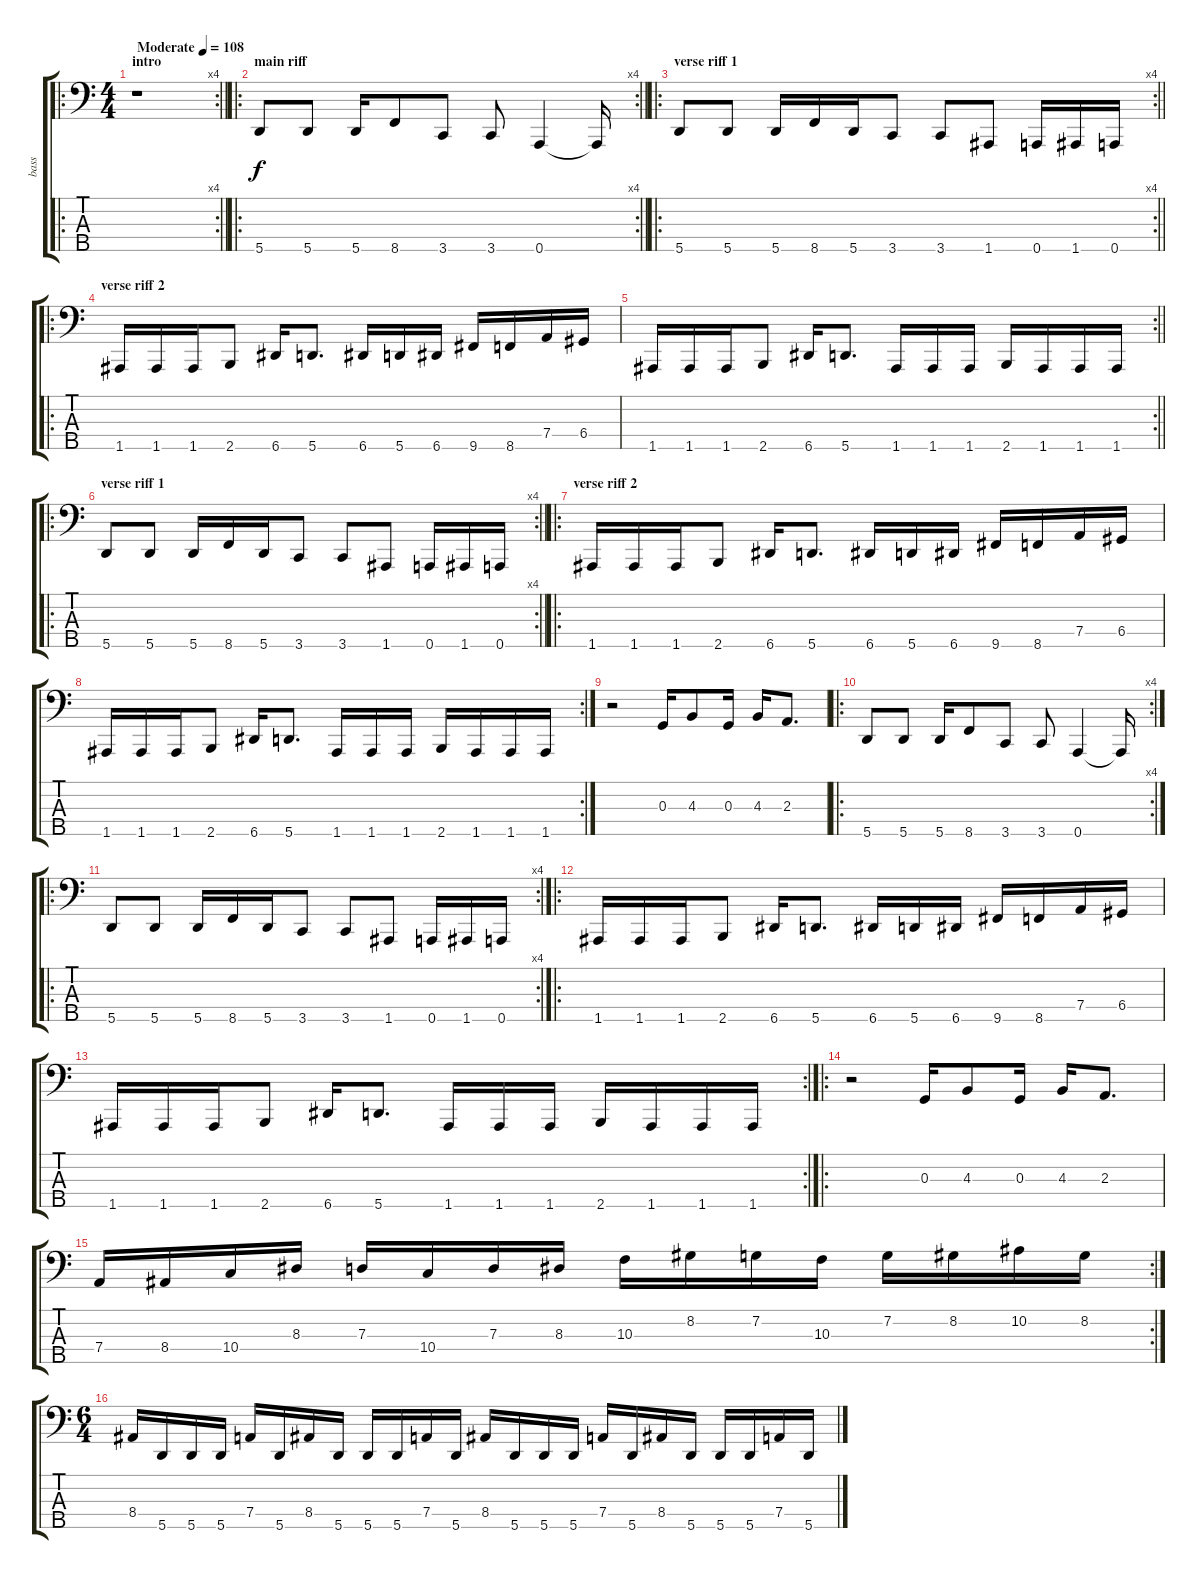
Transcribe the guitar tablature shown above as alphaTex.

\track ("bass" "bass") {instrument electricbassfinger}
\staff {score tabs}
\tuning (F2 C2 G1 D1 A0) {hide}
\ro
\rc 4
\ts (4 4)
\section ("" "intro")
\tempo (108 "Moderate")
\clef f4
\barLineRight lightlight
\ks c
r.1{dy f instrument electricbassfinger} |
\ro
\rc 4
\section ("" "main riff")
\barLineRight lightlight
5.5.8 5.5.8 5.5.16 8.5.8 3.5.8 3.5.8 0.5.4 0.5{t}.16 |
\ro
\rc 4
\section ("" "verse riff 1")
\barLineRight lightlight
5.5.8 5.5.8 5.5.16 8.5.16 5.5.16 3.5.8 3.5.8 1.5.8 0.5.16 1.5.16 0.5.16 |
\ro
\section ("" "verse riff 2")
1.5.16 1.5.16 1.5.16 2.5.8 6.5.16 5.5.8{d} 6.5.16 5.5.16 6.5.16 9.5.16 8.5.16 7.4.16 6.4.16 |
\rc 2
\barLineRight lightlight
1.5.16 1.5.16 1.5.16 2.5.8 6.5.16 5.5.8{d} 1.5.16 1.5.16 1.5.16 2.5.16 1.5.16 1.5.16 1.5.16 |
\ro
\rc 4
\section ("" "verse riff 1")
\barLineRight lightlight
5.5.8 5.5.8 5.5.16 8.5.16 5.5.16 3.5.8 3.5.8 1.5.8 0.5.16 1.5.16 0.5.16 |
\ro
\section ("" "verse riff 2")
1.5.16 1.5.16 1.5.16 2.5.8 6.5.16 5.5.8{d} 6.5.16 5.5.16 6.5.16 9.5.16 8.5.16 7.4.16 6.4.16 |
\rc 2
1.5.16 1.5.16 1.5.16 2.5.8 6.5.16 5.5.8{d} 1.5.16 1.5.16 1.5.16 2.5.16 1.5.16 1.5.16 1.5.16 |
r.2 0.3.16 4.3.8 0.3.16 4.3.16 2.3.8{d} |
\ro
\rc 4
5.5.8 5.5.8 5.5.16 8.5.8 3.5.8 3.5.8 0.5.4 0.5{t}.16 |
\ro
\rc 4
5.5.8 5.5.8 5.5.16 8.5.16 5.5.16 3.5.8 3.5.8 1.5.8 0.5.16 1.5.16 0.5.16 |
\ro
1.5.16 1.5.16 1.5.16 2.5.8 6.5.16 5.5.8{d} 6.5.16 5.5.16 6.5.16 9.5.16 8.5.16 7.4.16 6.4.16 |
\rc 2
1.5.16 1.5.16 1.5.16 2.5.8 6.5.16 5.5.8{d} 1.5.16 1.5.16 1.5.16 2.5.16 1.5.16 1.5.16 1.5.16 |
\ro
r.2 0.3.16 4.3.8 0.3.16 4.3.16 2.3.8{d} |
\rc 2
7.4.16 8.4.16 10.4.16 8.3.16 7.3.16 10.4.16 7.3.16 8.3.16 10.3.16 8.2.16 7.2.16 10.3.16 7.2.16 8.2.16 10.2.16 8.2.16 |
\ts (6 4)
8.4.16 5.5.16 5.5.16 5.5.16 7.4.16 5.5.16 8.4.16 5.5.16 5.5.16 5.5.16 7.4.16 5.5.16 8.4.16 5.5.16 5.5.16 5.5.16 7.4.16 5.5.16 8.4.16 5.5.16 5.5.16 5.5.16 7.4.16 5.5.16
